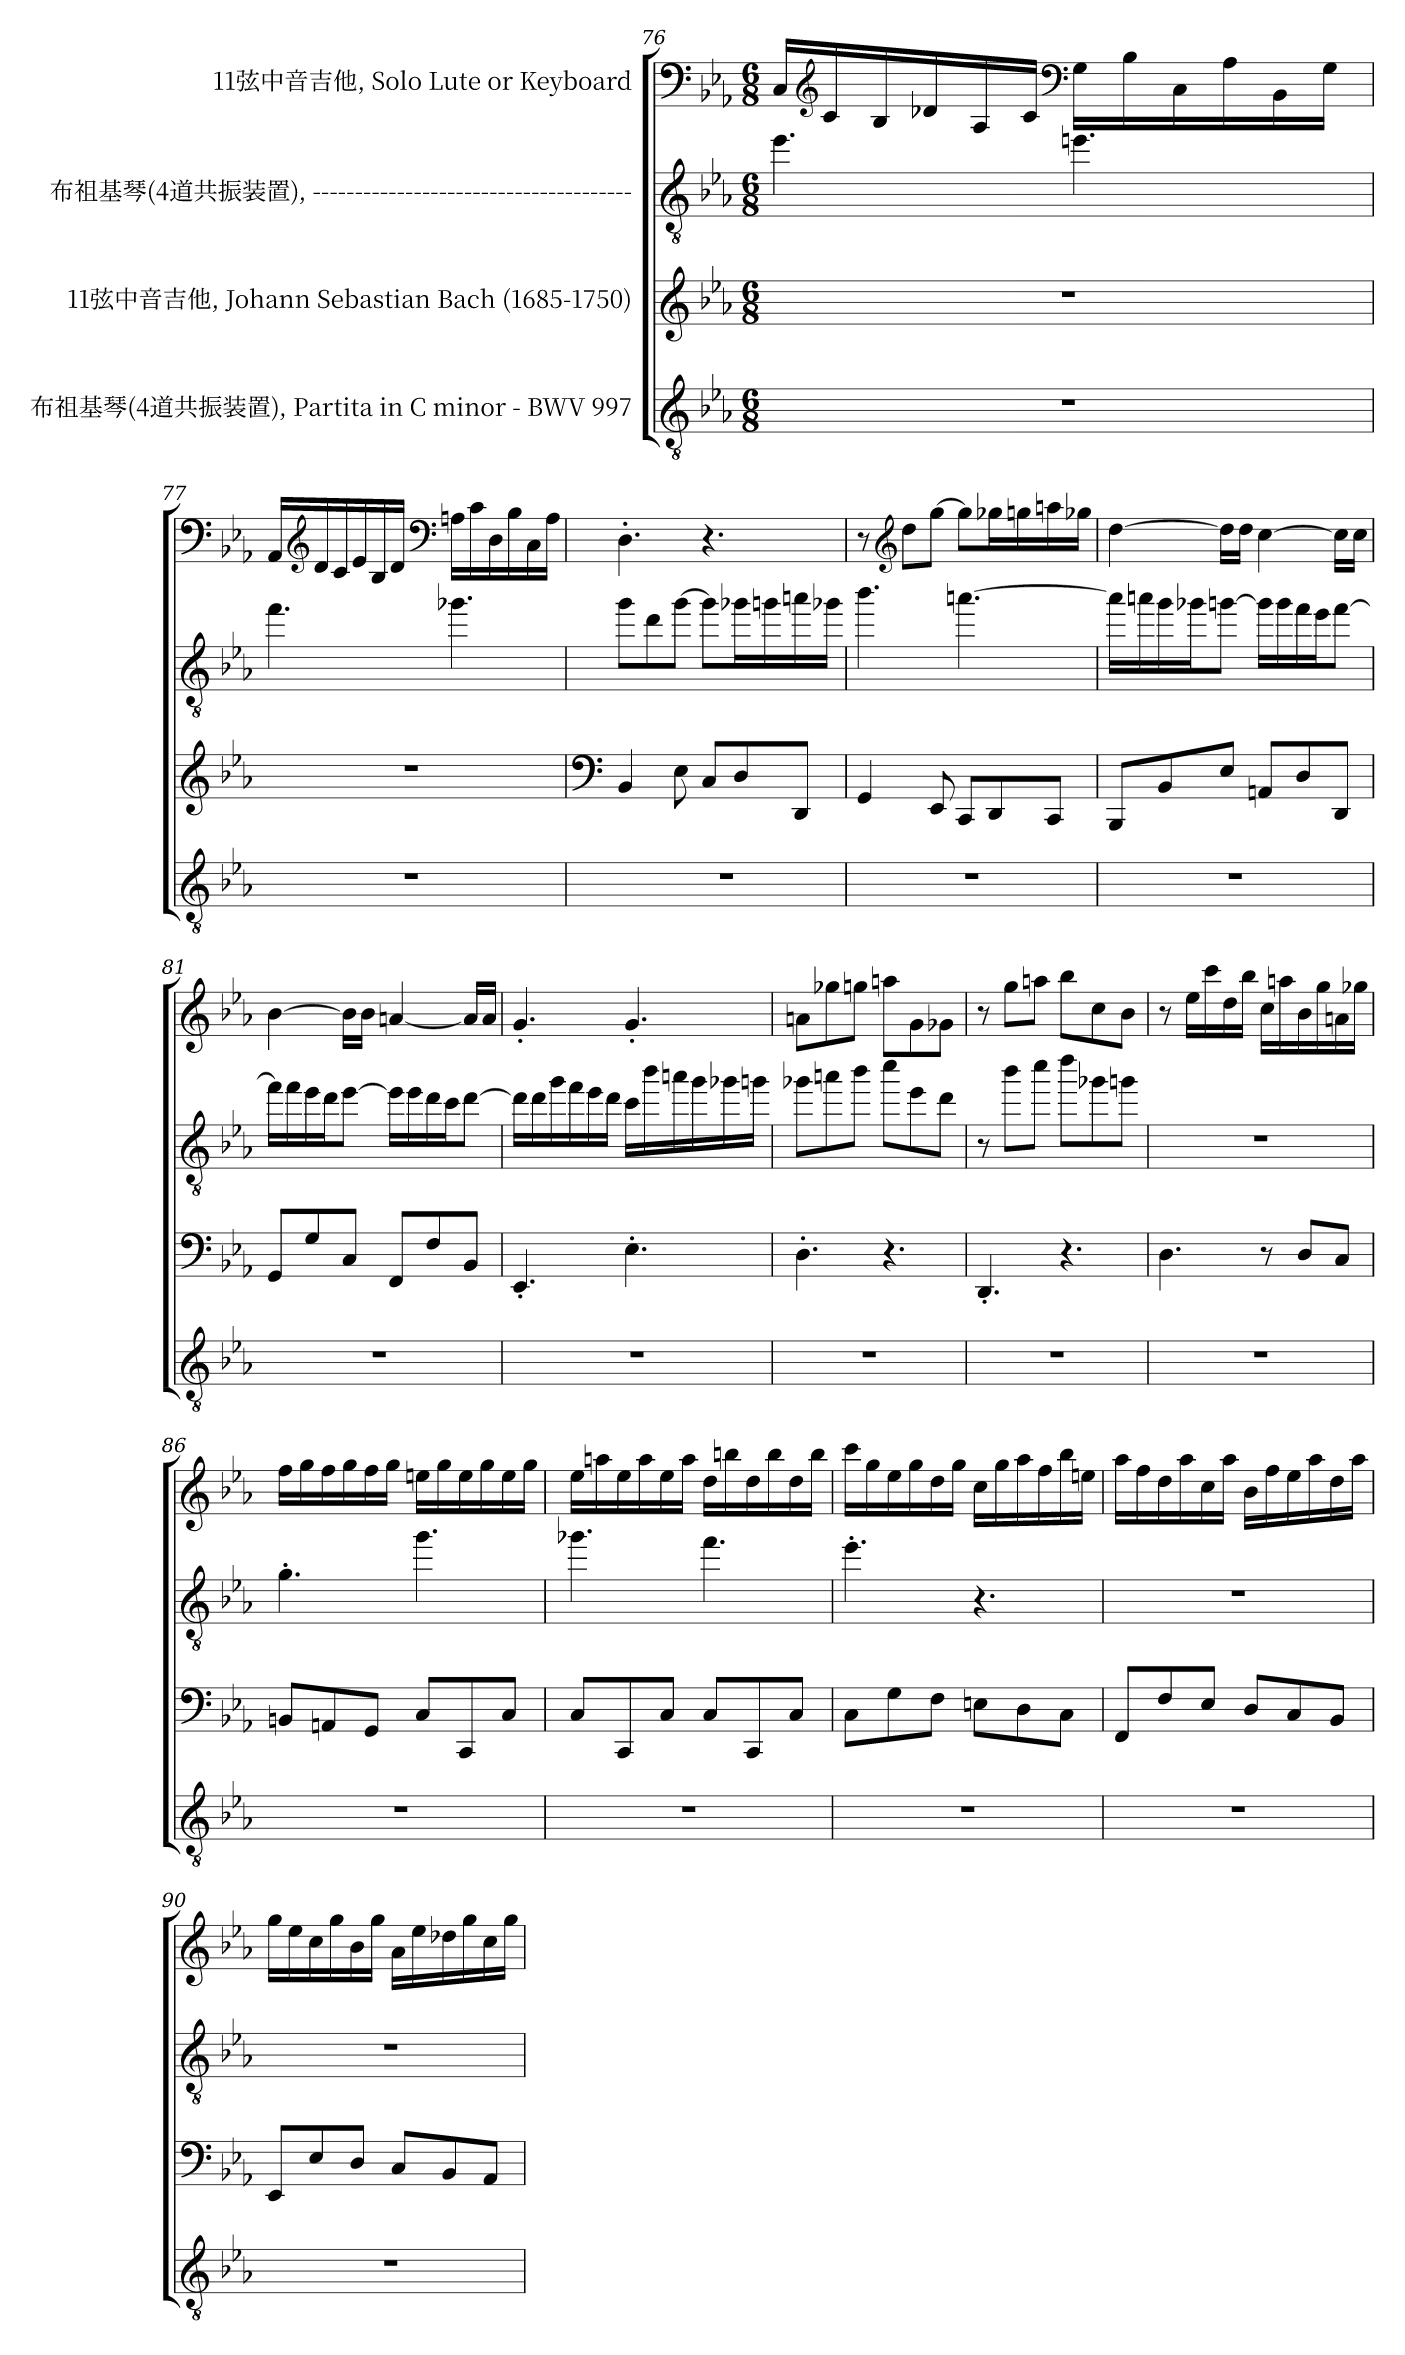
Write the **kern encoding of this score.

**kern	**kern	**kern	**kern
*part4	*part3	*part2	*part1
*staff4	*staff3	*staff2	*staff1
*I"布祖基琴(4道共振装置), Partita in C minor - BWV 997	*I"11弦中音吉他, Johann Sebastian Bach  (1685-1750)	*I"布祖基琴(4道共振装置), --------------------------------------	*I"11弦中音吉他, Solo Lute or Keyboard
*clefGv2	*clefG2	*clefGv2	*clefF4
*k[b-e-a-]	*k[b-e-a-]	*k[b-e-a-]	*k[b-e-a-]
*M6/8	*M6/8	*M6/8	*M6/8
=76	=76	=76	=76
2.r	2.r	4.ee-\	16C/LL
*	*	*	*clefG2
.	.	.	16c/
.	.	.	16B-/
.	.	.	16d-X/
.	.	.	16A-/
.	.	.	16c/JJ
*	*	*	*clefF4
.	.	4.een\	16G\LL
.	.	.	16B-\
.	.	.	16C\
.	.	.	16A-\
.	.	.	16BB-\
.	.	.	16G\JJ
!!LO:LB:g=z
=77	=77	=77	=77
2.r	2.r	4.ff\	16AA-/LL
*	*	*	*clefG2
.	.	.	16d/
.	.	.	16c/
.	.	.	16e-/
.	.	.	16B-/
.	.	.	16d/JJ
*	*	*	*clefF4
.	.	4.gg-X\	16An\LL
.	.	.	16c\
.	.	.	16D\
.	.	.	16B-\
.	.	.	16C\
.	.	.	16A\JJ
=78	=78	=78	=78
*	*clefF4	*	*
2.r	4BB-/	8gg\L	4.D'\
.	.	8dd\	.
.	8E-\	[8gg\J	.
.	8C/L	8gg\L]	4.r
.	8D/	16gg-X\L	.
.	.	16ggn\	.
.	8DD/J	16aan\	.
.	.	16gg-X\JJ	.
!!LO:LB:g=z
=79	=79	=79	=79
2.r	4GG/	4.bb-\	8r
*	*	*	*clefG2
.	.	.	8dd\L
.	8EE-/	.	[8gg\J
.	8CC/L	[4.aan\	8gg\L]
.	8DD/	.	16gg-X\L
.	.	.	16ggn\
.	8CC/J	.	16aan\
.	.	.	16gg-X\JJ
=80	=80	=80	=80
2.r	8BBB-/L	16aa\LL]	[4dd\
.	.	16aan\	.
.	8BB-/	16gg\	.
.	.	16gg-X\J	.
.	8E-/J	[8ggn\J	16dd\LL]
.	.	.	16dd\JJ
.	8AAn/L	16gg\LL]	[4cc\
.	.	16gg\	.
.	8D/	16ff\	.
.	.	16ee-\J	.
.	8DD/J	[8ff\J	16cc\LL]
.	.	.	16cc\JJ
!!LO:PB:g=z
=81	=81	=81	=81
2.r	8GG/L	16ff\LL]	[4b-\
.	.	16ff\	.
.	8G/	16ee-\	.
.	.	16dd\J	.
.	8C/J	[8ee-\J	16b-\LL]
.	.	.	16b-\JJ
.	8FF/L	16ee-\LL]	[4an/
.	.	16ee-\	.
.	8F/	16dd\	.
.	.	16cc\J	.
.	8BB-/J	[8dd\J	16a/LL]
.	.	.	16a/JJ
=82	=82	=82	=82
2.r	4.EE-'/	16dd\LL]	4.g'/
.	.	16dd\	.
.	.	16gg\	.
.	.	16ff\	.
.	.	16ee-\	.
.	.	16dd\JJ	.
.	4.E-'\	16cc\LL	4.g'/
.	.	16bb-\	.
.	.	16aan\	.
.	.	16gg\	.
.	.	16gg-X\	.
.	.	16ggn\JJ	.
!!LO:LB:g=z
=83	=83	=83	=83
2.r	4.D'\	8gg-X\L	8an\L
.	.	8aan\	8gg-X\
.	.	8bb-\J	8ggn\J
.	4.r	8ccc\L	8aan\L
.	.	8ee-\	8g\
.	.	8dd\J	8g-X\J
=84	=84	=84	=84
2.r	4.DD'/	8r	8r
.	.	8bb-\L	8gg\L
.	.	8ccc\J	8aan\J
.	4.r	8ddd\L	8bb-\L
.	.	8gg-X\	8cc\
.	.	8ggn\J	8b-\J
=85	=85	=85	=85
2.r	4.D\	2.r	8r
.	.	.	16ee-\LL
.	.	.	16ccc\
.	.	.	16dd\
.	.	.	16bb-\JJ
.	8r	.	16cc\LL
.	.	.	16aan\
.	8D/L	.	16b-\
.	.	.	16gg\
.	8C/J	.	16an\
.	.	.	16gg-X\JJ
!!LO:LB:g=z
=86	=86	=86	=86
2.r	8BBn/L	4.g'\	16ff\LL
.	.	.	16gg\
.	8AAn/	.	16ff\
.	.	.	16gg\
.	8GG/J	.	16ff\
.	.	.	16gg\JJ
.	8C/L	4.gg\	16een\LL
.	.	.	16gg\
.	8CC/	.	16ee\
.	.	.	16gg\
.	8C/J	.	16ee\
.	.	.	16gg\JJ
=87	=87	=87	=87
2.r	8C/L	4.gg-X\	16ee-\LL
.	.	.	16aan\
.	8CC/	.	16ee-\
.	.	.	16aa\
.	8C/J	.	16ee-\
.	.	.	16aa\JJ
.	8C/L	4.ff\	16dd\LL
.	.	.	16bbn\
.	8CC/	.	16dd\
.	.	.	16bb\
.	8C/J	.	16dd\
.	.	.	16bb\JJ
!!LO:PB:g=z
=88	=88	=88	=88
2.r	8C\L	4.ee-'\	16ccc\LL
.	.	.	16gg\
.	8G\	.	16ee-\
.	.	.	16gg\
.	8F\J	.	16dd\
.	.	.	16gg\JJ
.	8En\L	4.r	16cc\LL
.	.	.	16gg\
.	8D\	.	16aa-\
.	.	.	16ff\
.	8C\J	.	16bb-\
.	.	.	16een\JJ
=89	=89	=89	=89
2.r	8FF/L	2.r	16aa-\LL
.	.	.	16ff\
.	8F/	.	16dd\
.	.	.	16aa-\
.	8E-/J	.	16cc\
.	.	.	16aa-\JJ
.	8D/L	.	16b-\LL
.	.	.	16ff\
.	8C/	.	16ee-\
.	.	.	16aa-\
.	8BB-/J	.	16dd\
.	.	.	16aa-\JJ
=90	=90	=90	=90
2.r	8EE-/L	2.r	16gg\LL
.	.	.	16ee-\
.	8E-/	.	16cc\
.	.	.	16gg\
.	8D/J	.	16b-\
.	.	.	16gg\JJ
.	8C/L	.	16a-\LL
.	.	.	16ee-\
.	8BB-/	.	16dd-X\
.	.	.	16gg\
.	8AA-/J	.	16cc\
.	.	.	16gg\JJ
=	=	=	=
*-	*-	*-	*-
